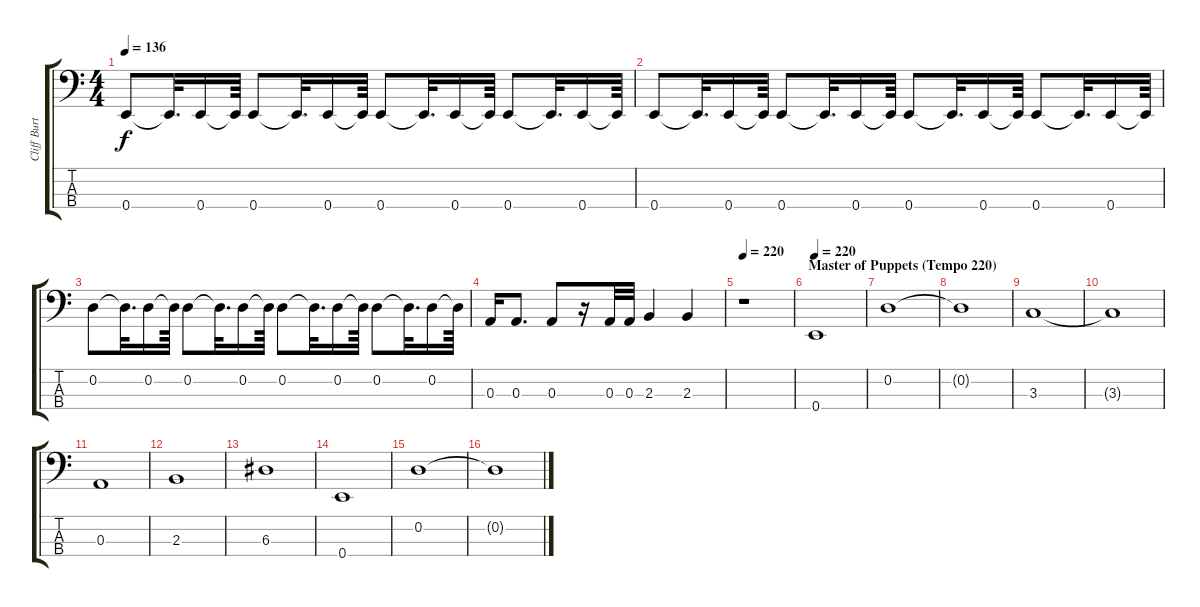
\track ("Cliff Burton (Bass)" "Cliff Burt") {instrument electricbasspick}
\staff {score tabs}
\tuning (G2 D2 A1 E1) {hide}
\ts (4 4)
\tempo 136
\clef f4
\ks c
0.4.8{dy f} 0.4{t}.32{d} 0.4.16 0.4{t}.64 0.4.8 0.4{t}.32{d} 0.4.16 0.4{t}.64 0.4.8 0.4{t}.32{d} 0.4.16 0.4{t}.64 0.4.8 0.4{t}.32{d} 0.4.16 0.4{t}.64 |
0.4.8 0.4{t}.32{d} 0.4.16 0.4{t}.64 0.4.8 0.4{t}.32{d} 0.4.16 0.4{t}.64 0.4.8 0.4{t}.32{d} 0.4.16 0.4{t}.64 0.4.8 0.4{t}.32{d} 0.4.16 0.4{t}.64 |
0.2.8 0.2{t}.32{d} 0.2.16 0.2{t}.64 0.2.8 0.2{t}.32{d} 0.2.16 0.2{t}.64 0.2.8 0.2{t}.32{d} 0.2.16 0.2{t}.64 0.2.8 0.2{t}.32{d} 0.2.16 0.2{t}.64 |
0.3.16 0.3.8{d} 0.3.8 r.16 0.3.32 0.3.32 2.3.4 2.3.4 |
\tempo 220
r.1 |
\section ("" "Master of Puppets (Tempo 220)")
\tempo 220
0.4.1 |
0.2.1 |
0.2{t}.1 |
3.3.1 |
3.3{t}.1 |
0.3.1 |
2.3.1 |
6.3.1 |
0.4.1 |
0.2.1 |
0.2{t}.1
